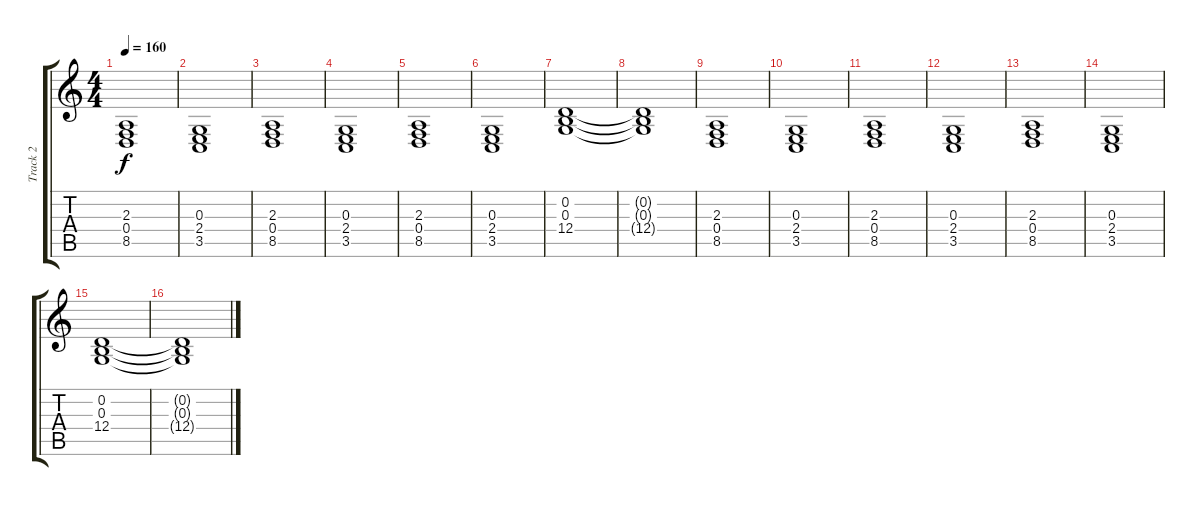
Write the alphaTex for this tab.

\track ("Track 2" "Track 2") {instrument acousticgrandpiano}
\staff {score tabs}
\tuning (E4 B3 G3 D3 A2 E2) {hide}
\ts (4 4)
\tempo 160
\clef g2
\ks c
(2.3 0.4 8.5).1{dy f} |
(0.3 2.4 3.5).1 |
(2.3 0.4 8.5).1 |
(0.3 2.4 3.5).1 |
(2.3 0.4 8.5).1 |
(0.3 2.4 3.5).1 |
(0.2 0.3 12.4).1 |
(0.2{t} 0.3{t} 12.4{t}).1 |
(2.3 0.4 8.5).1 |
(0.3 2.4 3.5).1 |
(2.3 0.4 8.5).1 |
(0.3 2.4 3.5).1 |
(2.3 0.4 8.5).1 |
(0.3 2.4 3.5).1 |
(0.2 0.3 12.4).1 |
(0.2{t} 0.3{t} 12.4{t}).1
